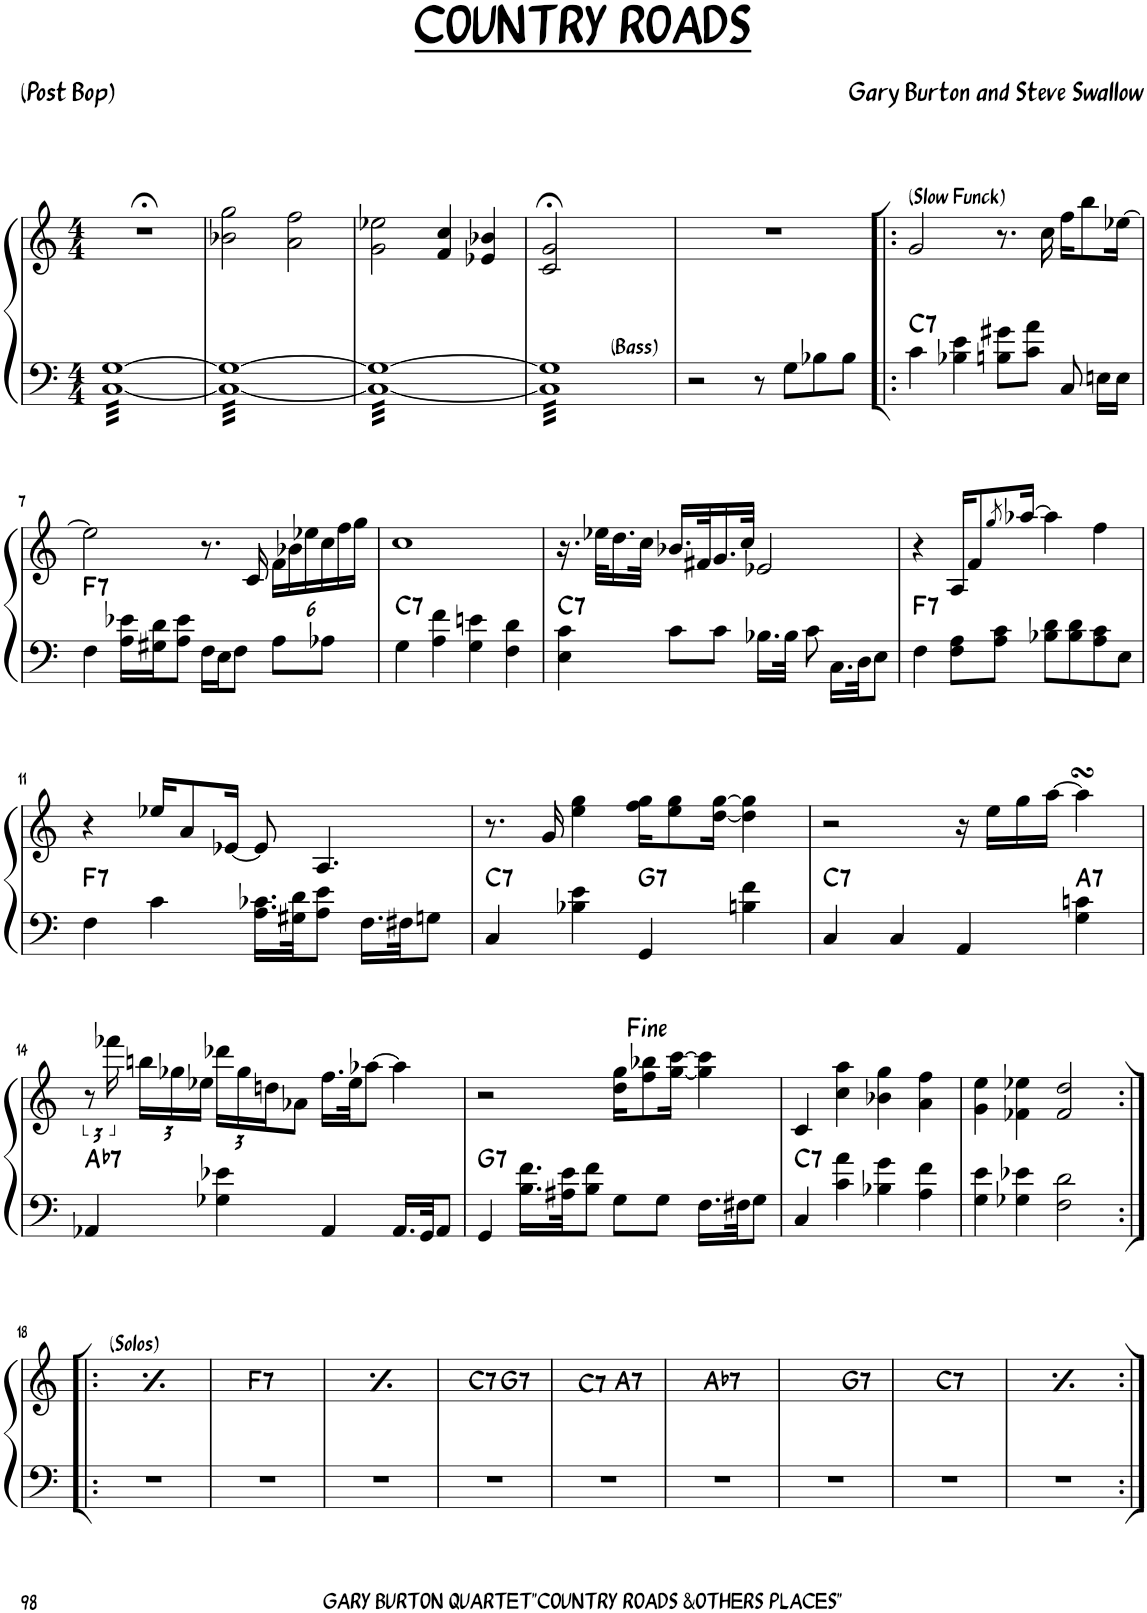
**kern	**kern	**harte
*part1	*part1	*part1
*staff2	*staff1	*
*I"Piano	*	*
*I'Pia.	*	*
*clefF4	*clefG2	*
*k[]	*k[]	*
*M4/4	*M4/4	*
=1	=1	=1
*tremolo	*	*
[32C [32GLLL	1r;<	.
32C 32G	.	.
32C 32G	.	.
32C 32G	.	.
32C 32G	.	.
32C 32G	.	.
32C 32G	.	.
32C 32G	.	.
32C 32G	.	.
32C 32G	.	.
32C 32G	.	.
32C 32G	.	.
32C 32G	.	.
32C 32G	.	.
32C 32G	.	.
32C 32G	.	.
32C 32G	.	.
32C 32G	.	.
32C 32G	.	.
32C 32G	.	.
32C 32G	.	.
32C 32G	.	.
32C 32G	.	.
32C 32G	.	.
32C 32G	.	.
32C 32G	.	.
32C 32G	.	.
32C 32G	.	.
32C 32G	.	.
32C 32G	.	.
32C 32G	.	.
32C 32GJJJ	.	.
=2	=2	=2
32C 32GLLL	2b-X\ 2gg\	.
32C 32G	.	.
32C 32G	.	.
32C 32G	.	.
32C 32G	.	.
32C 32G	.	.
32C 32G	.	.
32C 32G	.	.
32C 32G	.	.
32C 32G	.	.
32C 32G	.	.
32C 32G	.	.
32C 32G	.	.
32C 32G	.	.
32C 32G	.	.
32C 32G	.	.
32C 32G	2a\ 2ff\	.
32C 32G	.	.
32C 32G	.	.
32C 32G	.	.
32C 32G	.	.
32C 32G	.	.
32C 32G	.	.
32C 32G	.	.
32C 32G	.	.
32C 32G	.	.
32C 32G	.	.
32C 32G	.	.
32C 32G	.	.
32C 32G	.	.
32C 32G	.	.
32C 32GJJJ	.	.
=3	=3	=3
32C 32GLLL	2g\ 2ee-X\	.
32C 32G	.	.
32C 32G	.	.
32C 32G	.	.
32C 32G	.	.
32C 32G	.	.
32C 32G	.	.
32C 32G	.	.
32C 32G	.	.
32C 32G	.	.
32C 32G	.	.
32C 32G	.	.
32C 32G	.	.
32C 32G	.	.
32C 32G	.	.
32C 32G	.	.
32C 32G	4f/ 4cc/	.
32C 32G	.	.
32C 32G	.	.
32C 32G	.	.
32C 32G	.	.
32C 32G	.	.
32C 32G	.	.
32C 32G	.	.
32C 32G	4e-X/ 4b-X/	.
32C 32G	.	.
32C 32G	.	.
32C 32G	.	.
32C 32G	.	.
32C 32G	.	.
32C 32G	.	.
32C 32GJJJ	.	.
=4	=4	=4
32C] 32G]LLL	2c/;< 2g/;<	.
32C 32G	.	.
32C 32G	.	.
32C 32G	.	.
32C 32G	.	.
32C 32G	.	.
32C 32G	.	.
32C 32G	.	.
32C 32G	.	.
32C 32G	.	.
32C 32G	.	.
32C 32G	.	.
32C 32G	.	.
32C 32G	.	.
32C 32G	.	.
32C 32G	.	.
!	!LO:TX:b:t=(Bass)	!
32C 32G	2ryy	.
32C 32G	.	.
32C 32G	.	.
32C 32G	.	.
32C 32G	.	.
32C 32G	.	.
32C 32G	.	.
32C 32G	.	.
32C 32G	.	.
32C 32G	.	.
32C 32G	.	.
32C 32G	.	.
32C 32G	.	.
32C 32G	.	.
32C 32G	.	.
32C 32GJJJ	.	.
*Xtremolo	*	*
=5	=5	=5
2r	1r	.
8r	.	.
8G\L	.	.
8B-X\	.	.
8B-\J	.	.
=6!|:	=6!|:	=6!|:
!	!LO:TX:a:t=(Slow Funck)	!LO:H:kt=7
4c\	2g/	C:7
4B-X\ 4e\	.	.
8Bn\ 8g#X\L	8.r	.
8c\ 8a\J	.	.
.	16cc\	.
8C/	16ff\KL	.
.	8bb\	.
16En\LL	.	.
16E\JJ	[16ee-X\Jk	.
!!LO:LB:g=z
=7	=7	=7
!	!	!LO:H:kt=7
4F\	2ee-\]	F:7
16A\ 16e-X\LL	.	.
16G#X\ 16d\J	.	.
8A\ 8e-\J	.	.
16F\LL	8.r	.
16E\J	.	.
8F\J	.	.
.	16c/	.
*	*Xbrackettup	*
8A\L	24f\LL	.
.	24b-X\	.
.	24ee-X\	.
8A-X\J	24cc\	.
.	24ff\	.
.	24gg\JJ	.
=8	=8	=8
!	!	!LO:H:kt=7
4G\	1cc	C:7
4A\ 4f\	.	.
4G\ 4en\	.	.
4F\ 4d\	.	.
=9	=9	=9
!	!	!LO:H:kt=7
4E\ 4c\	16.r	C:7
.	32ee-X\KLL	.
.	16.dd\	.
.	32cc\JJk	.
8c\L	16.b-X/LL	.
.	32f#X/K	.
8c\J	16.g/	.
.	32cc/JJk	.
16.B-X\LL	2e-X/	.
32B-\JJk	.	.
8c\	.	.
16.C\LL	.	.
32D\JK	.	.
8E\J	.	.
=10	=10	=10
!	!	!LO:H:kt=7
4F\	4r	F:7
8F\ 8A\L	16A/KL	.
.	8f/	.
8A\ 8c\J	.	.
.	8qgg/	.
.	[16aa-X/Jk	.
8B-X\ 8d\L	4aa-\]	.
8B-\ 8d\	.	.
8A\ 8c\	4ff\	.
8E\J	.	.
!!LO:LB:g=z
=11	=11	=11
!	!	!LO:H:kt=7
4F\	4r	F:7
4c\	16ee-X/KL	.
.	8a/	.
.	[16e-X/Jk	.
16.A\ 16.c-X\LL	8e-/]	.
32G#X\ 32d\JK	.	.
8A\ 8e\J	4.A/	.
16.F\LL	.	.
32F#X\JK	.	.
8Gn\J	.	.
=12	=12	=12
!	!	!LO:H:kt=7
4C/	8.r	C:7
.	16g/	.
4B-X\ 4e\	4ee\ 4gg\	.
!	!	!LO:H:kt=7
4GG/	16ff\ 16gg\KL	G:7
.	8ee\ 8gg\	.
.	[16dd\ [16gg\Jk	.
4Bn\ 4f\	4dd\] 4gg\]	.
=13	=13	=13
!	!	!LO:H:kt=7
4C/	2r	C:7
4C/	.	.
4AA/	16r	.
.	16ee\LL	.
.	16gg\	.
.	[16aa\JJ	.
!	!	!LO:H:kt=7
4G\ 4cn\	4aasSSS\]	A:7
!!LO:LB:g=z
=14	=14	=14
*	*brackettup	*
!	!	!LO:H:kt=7
4AA-X/	12r	Ab:7
.	24fff-X\	.
*	*Xbrackettup	*
.	24bbn\LL	.
.	24gg-X\	.
.	24ee-X\JJ	.
4G-X\ 4e-X\	24ddd-X\LL	.
.	24gg-\	.
.	24ddn\J	.
.	8a-X\J	.
4AA-/	16.ff\LL	.
.	32ee-\JK	.
.	[8aa-X\J	.
16.AA-/LL	4aa-\]	.
32GG/JK	.	.
8AA-/J	.	.
=15	=15	=15
!	!	!LO:H:kt=7
4GG/	2r	G:7
16.B\ 16.f\LL	.	.
32A#X\ 32e\JK	.	.
8B\ 8f\J	.	.
8G\L	16dd\ 16gg\KL	.
.	8ff\ 8bb-X\	.
8G\J	.	.
.	[16gg\ [16ccc\Jk	.
16.F\LL	4gg\] 4ccc\]	.
32F#X\JK	.	.
8G\J	.	.
=16	=16	=16
!	!	!LO:H:kt=7
4C/	4c/	C:7
4c\ 4a\	4cc\ 4aa\	.
4B-X\ 4g\	4b-X\ 4gg\	.
4A\ 4f\	4a\ 4ff\	.
=17	=17	=17
4G\ 4e\	4g\ 4ee\	.
4G-X\ 4e-X\	4f-X\ 4ee-X\	.
2F\ 2d\	2f-/ 2dd/	.
!!LO:LB:g=z
=18:|!|:	=18:|!|:	=18:|!|:
1r	4g\ 4ee\	.
.	4f-X\ 4ee-X\	.
.	2f-/ 2dd/	.
=19	=19	=19
*	*^	*
1r	1ryy	4ryy	.
!	!	!	!LO:H:kt=7
.	.	2.ryy	F:7
=20	=20	=20	=20
1r	1ryy	4ryy	.
!	!	!	!LO:H:kt=7
.	.	2.ryy	F:7
=21	=21	=21	=21
*	*	*^	*
1r	1ryy	4ryy	2ryy	.
!	!	!	!	!LO:H:kt=7
.	.	2.ryy	.	C:7
!	!	!	!	!LO:H:kt=7
.	.	.	2ryy	G:7
=22	=22	=22	=22	=22
!	!	!	!	!LO:H:kt=7
*	*	*v	*v	*
1r	1ryy	2ryy	C:7
!	!	!	!LO:H:kt=7
.	.	2ryy	A:7
=23	=23	=23	=23
1r	1ryy	4ryy	.
!	!	!	!LO:H:kt=7
.	.	2.ryy	Ab:7
=24	=24	=24	=24
1r	1ryy	2ryy	.
!	!	!	!LO:H:kt=7
.	.	2ryy	G:7
=25	=25	=25	=25
!	!	!	!LO:H:kt=7
*	*v	*v	*
1r	1ryy	C:7
=26	=26	=26
!	!	!LO:H:kt=7
1r	1ryy	C:7
=:|!	=:|!	=:|!
*-	*-	*-
